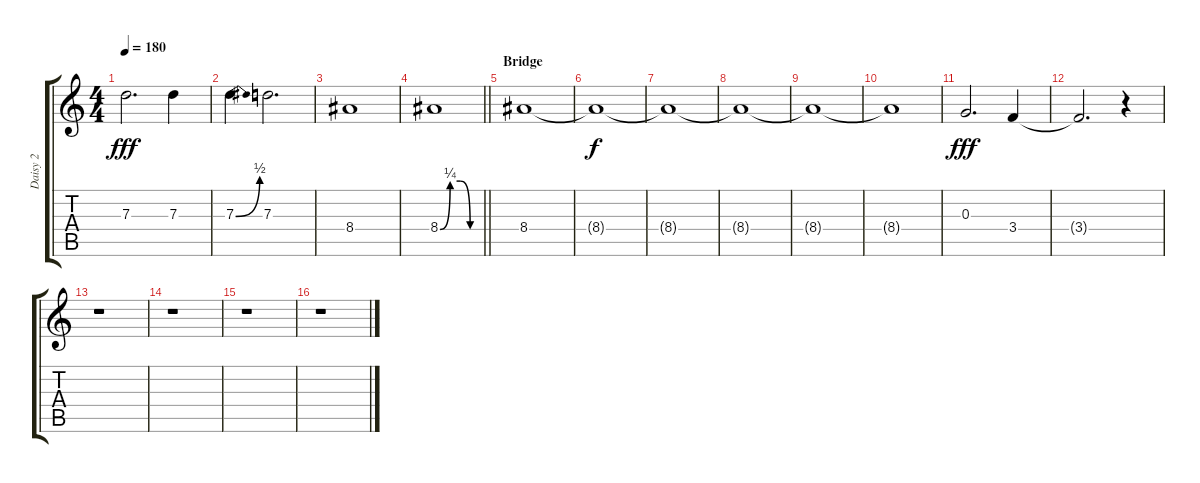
\track ("Daisy 2" "Daisy 2") {instrument overdrivenguitar}
\staff {score tabs}
\tuning (E4 B3 G3 D3 A2 E2) {hide}
\ts (4 4)
\tempo 180
\clef g2
\ks c
7.3.2{d dy fff} 7.3.4 |
7.3{be (bend 0 0 60 2)}.4 7.3.2{d} |
8.4.1 |
\barLineRight lightlight
8.4{be (custom 0 0 15 1 30 1 45 0 60 0)}.1 |
\section ("" "Bridge")
8.4.1 |
8.4{t}.1{dy f} |
8.4{t}.1 |
8.4{t}.1 |
8.4{t}.1 |
8.4{t}.1 |
0.3.2{d dy fff} 3.4.4 |
3.4{t}.2{d} r.4 |
r.1 |
r.1 |
r.1 |
r.1
